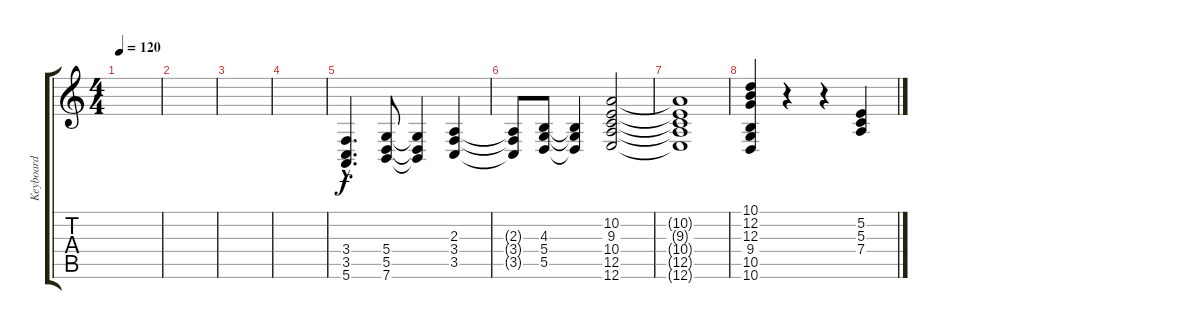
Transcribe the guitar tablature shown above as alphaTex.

\track ("Keyboard" "Keyboard") {instrument acousticgrandpiano}
\staff {score tabs}
\tuning (E4 B3 G3 D3 A2 E2) {hide}
\ts (4 4)
\tempo 120
\clef g2
\ks aminor
|
|
|
|
(3.4{hac} 3.5{hac} 5.6{hac}).4{d} (5.4 5.5 7.6).8 (5.4{t} 5.5{t} 7.6{t}).4 (2.3 3.4 3.5).4 |
(2.3{t} 3.4{t} 3.5{t}).8 (4.3 5.4 5.5).8 (4.3{t} 5.4{t} 5.5{t}).4 (10.2 9.3 10.4 12.5 12.6).2 |
(10.2{t} 9.3{t} 10.4{t} 12.5{t} 12.6{t}).1 |
(10.1 12.2 12.3 9.4 10.5 10.6).4 r.4 r.4 (5.2 5.3 7.4).4
